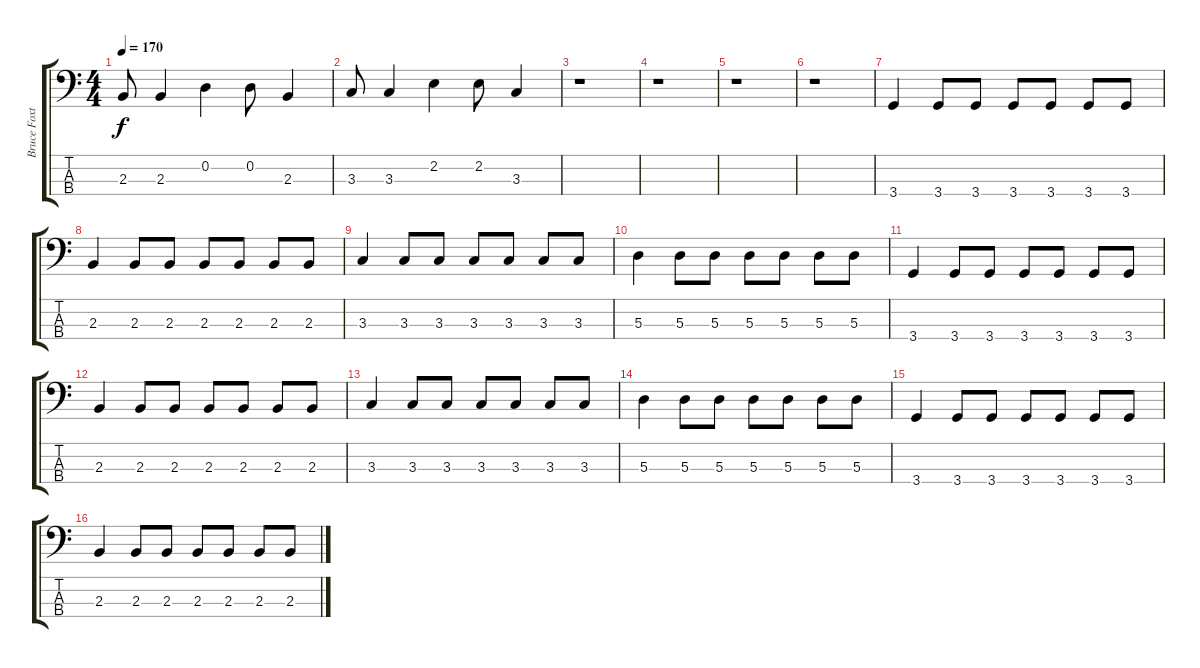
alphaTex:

\track ("Bruce Foxton" "Bruce Foxt") {instrument electricbassfinger}
\staff {score tabs}
\tuning (G2 D2 A1 E1) {hide}
\ts (4 4)
\tempo 170
\clef f4
\ks c
2.3.8{dy f} 2.3.4 0.2.4 0.2.8 2.3.4 |
3.3.8 3.3.4 2.2.4 2.2.8 3.3.4 |
r.1 |
r.1 |
r.1 |
r.1 |
3.4.4 3.4.8 3.4.8 3.4.8 3.4.8 3.4.8 3.4.8 |
2.3.4 2.3.8 2.3.8 2.3.8 2.3.8 2.3.8 2.3.8 |
3.3.4 3.3.8 3.3.8 3.3.8 3.3.8 3.3.8 3.3.8 |
5.3.4 5.3.8 5.3.8 5.3.8 5.3.8 5.3.8 5.3.8 |
3.4.4 3.4.8 3.4.8 3.4.8 3.4.8 3.4.8 3.4.8 |
2.3.4 2.3.8 2.3.8 2.3.8 2.3.8 2.3.8 2.3.8 |
3.3.4 3.3.8 3.3.8 3.3.8 3.3.8 3.3.8 3.3.8 |
5.3.4 5.3.8 5.3.8 5.3.8 5.3.8 5.3.8 5.3.8 |
3.4.4 3.4.8 3.4.8 3.4.8 3.4.8 3.4.8 3.4.8 |
2.3.4 2.3.8 2.3.8 2.3.8 2.3.8 2.3.8 2.3.8
